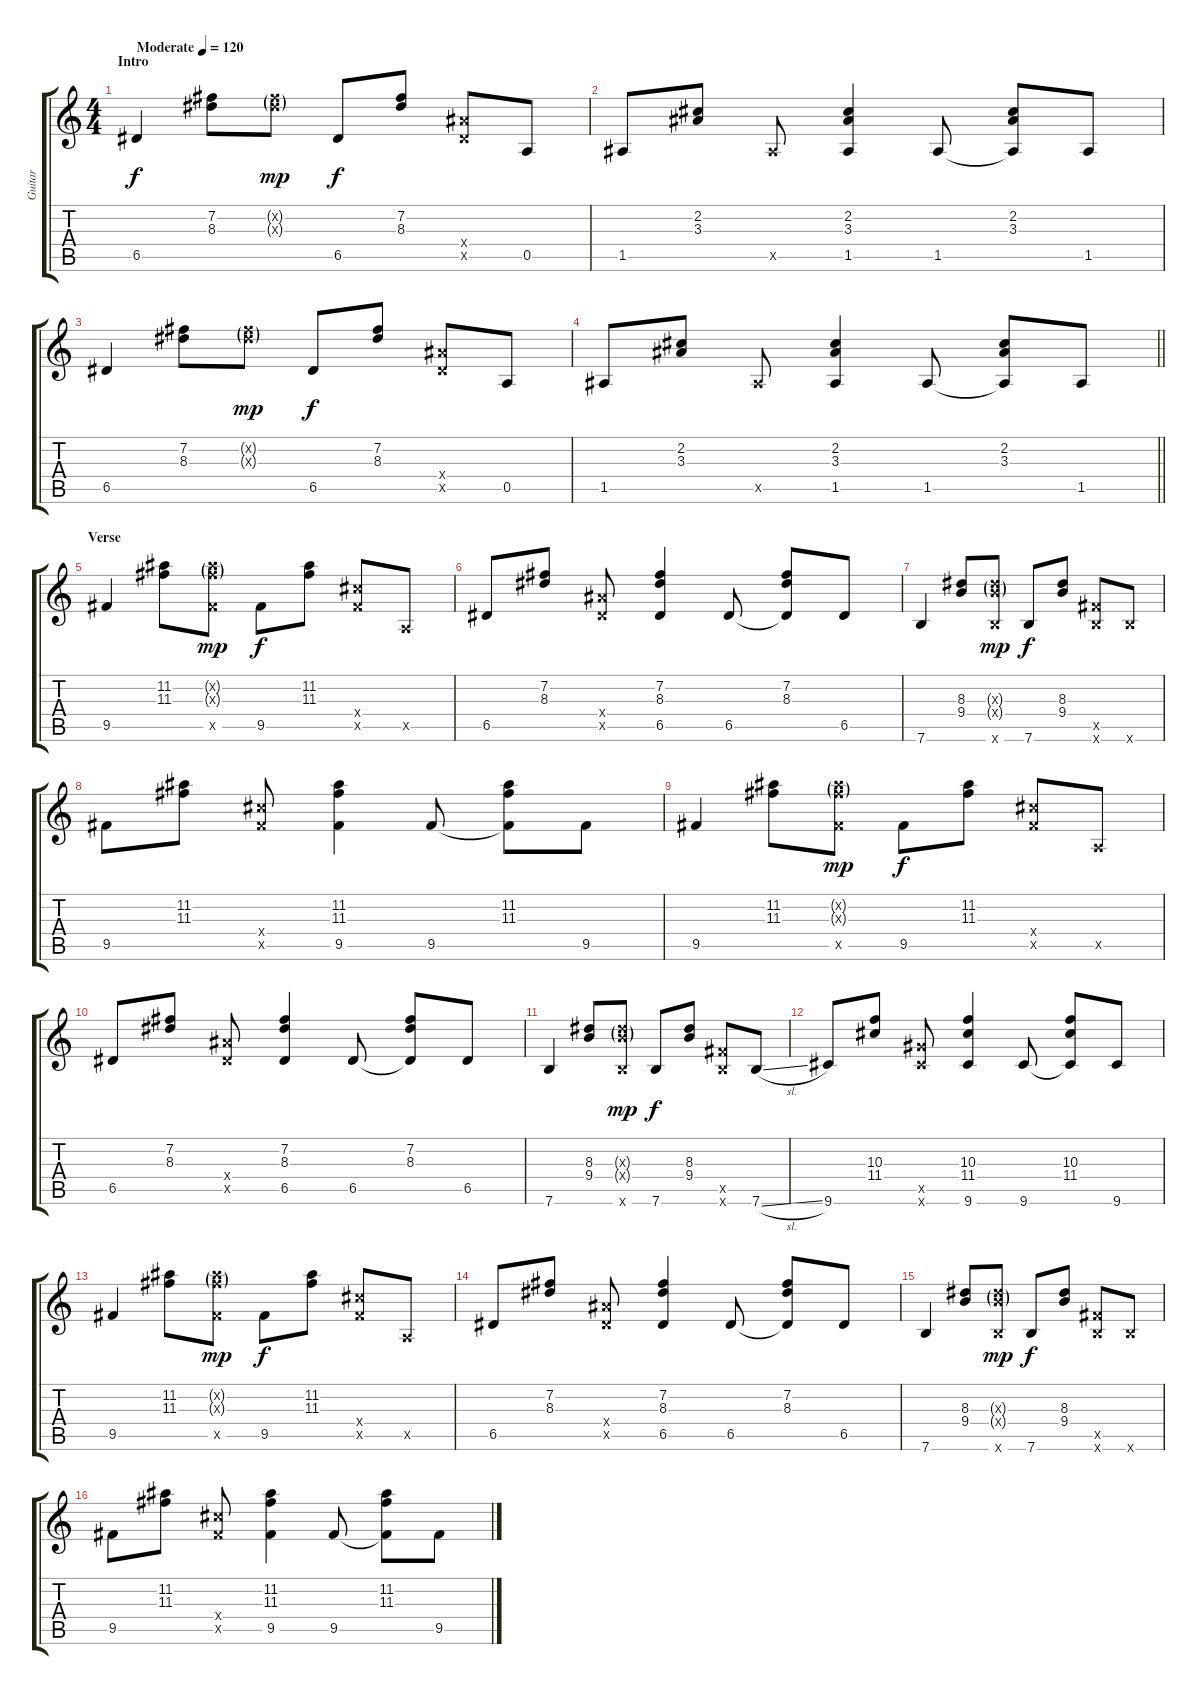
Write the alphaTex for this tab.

\track ("Guitar" "Guitar") {instrument electricguitarclean}
\staff {score tabs}
\tuning (E4 B3 G3 D3 A2 E2) {hide}
\ts (4 4)
\section ("" "Intro")
\tempo (120 "Moderate")
\clef g2
\ks c
6.5.4{dy f instrument electricguitarclean} (7.2 8.3).8 (7.2{g x} 8.3{g x}).8{dy mp} 6.5.8{dy f} (7.2 8.3).8 (8.4{x} 6.5{x}).8 0.5.8 |
1.5.8 (2.2 3.3).8 1.5{x}.8 (2.2 3.3 1.5).4 1.5.8 (2.2 3.3 1.5{t}).8 1.5.8 |
6.5.4 (7.2 8.3).8 (7.2{g x} 8.3{g x}).8{dy mp} 6.5.8{dy f} (7.2 8.3).8 (8.4{x} 6.5{x}).8 0.5.8 |
\barLineRight lightlight
1.5.8 (2.2 3.3).8 1.5{x}.8 (2.2 3.3 1.5).4 1.5.8 (2.2 3.3 1.5{t}).8 1.5.8 |
\section ("" "Verse")
9.5.4 (11.2 11.3).8 (11.2{g x} 11.3{g x} 9.5{x}).8{dy mp} 9.5.8{dy f} (11.2 11.3).8 (11.4{x} 9.5{x}).8 0.5{x}.8 |
6.5.8 (7.2 8.3).8 (8.4{x} 6.5{x}).8 (7.2 8.3 6.5).4 6.5.8 (7.2 8.3 6.5{t}).8 6.5.8 |
7.6.4 (8.3 9.4).8 (8.3{g x} 9.4{g x} 7.6{x}).8{dy mp} 7.6.8{dy f} (8.3 9.4).8 (9.5{x} 7.6{x}).8 7.6{x}.8 |
9.5.8 (11.2 11.3).8 (11.4{x} 9.5{x}).8 (11.2 11.3 9.5).4 9.5.8 (11.2 11.3 9.5{t}).8 9.5.8 |
9.5.4 (11.2 11.3).8 (11.2{g x} 11.3{g x} 9.5{x}).8{dy mp} 9.5.8{dy f} (11.2 11.3).8 (11.4{x} 9.5{x}).8 0.5{x}.8 |
6.5.8 (7.2 8.3).8 (8.4{x} 6.5{x}).8 (7.2 8.3 6.5).4 6.5.8 (7.2 8.3 6.5{t}).8 6.5.8 |
7.6.4 (8.3 9.4).8 (8.3{g x} 9.4{g x} 7.6{x}).8{dy mp} 7.6.8{dy f} (8.3 9.4).8 (9.5{x} 7.6{x}).8 7.6{sl}.8 |
9.6.8 (10.3 11.4).8 (11.5{x} 9.6{x}).8 (10.3 11.4 9.6).4 9.6.8 (10.3 11.4 9.6{t}).8 9.6.8 |
9.5.4 (11.2 11.3).8 (11.2{g x} 11.3{g x} 9.5{x}).8{dy mp} 9.5.8{dy f} (11.2 11.3).8 (11.4{x} 9.5{x}).8 0.5{x}.8 |
6.5.8 (7.2 8.3).8 (8.4{x} 6.5{x}).8 (7.2 8.3 6.5).4 6.5.8 (7.2 8.3 6.5{t}).8 6.5.8 |
7.6.4 (8.3 9.4).8 (8.3{g x} 9.4{g x} 7.6{x}).8{dy mp} 7.6.8{dy f} (8.3 9.4).8 (9.5{x} 7.6{x}).8 7.6{x}.8 |
9.5.8 (11.2 11.3).8 (11.4{x} 9.5{x}).8 (11.2 11.3 9.5).4 9.5.8 (11.2 11.3 9.5{t}).8 9.5.8
